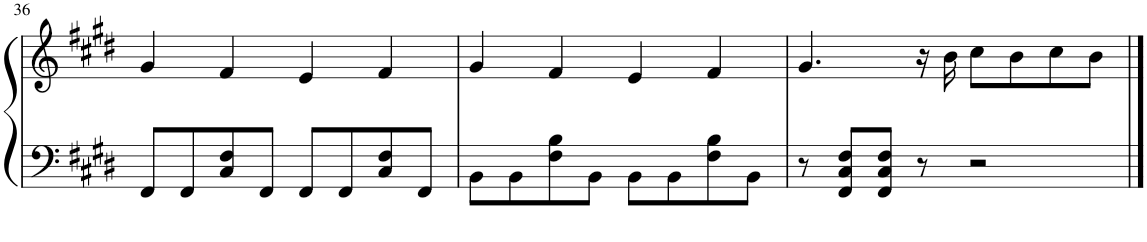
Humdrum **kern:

**kern	**kern
*part1	*part1
*staff2	*staff1
*I"Piano	*
*I'Pno.	*
!!LO:PB:g=z
*clefF4	*clefG2
*k[f#c#g#d#]	*k[f#c#g#d#]
*M4/4	*M4/4
=36	=36
8FF#/L	4g#/
8FF#/	.
8C#/ 8F#/	4f#/
8FF#/J	.
8FF#/L	4e/
8FF#/	.
8C#/ 8F#/	4f#/
8FF#/J	.
=37	=37
8BB\L	4g#/
8BB\	.
8F#\ 8B\	4f#/
8BB\J	.
8BB\L	4e/
8BB\	.
8F#\ 8B\	4f#/
8BB\J	.
=38	=38
8r	4.g#/
8FF#/ 8C#/ 8F#/L	.
8FF#/ 8C#/ 8F#/J	.
8r	16r
.	16b\
2r	8cc#\L
.	8b\
.	8cc#\
.	8b\J
==	==
*-	*-
